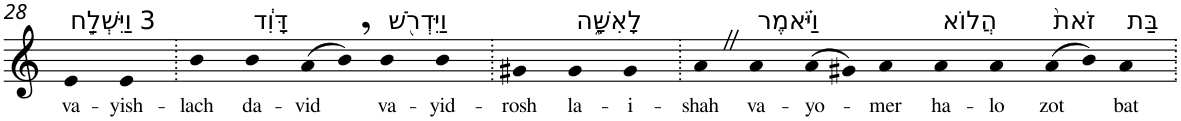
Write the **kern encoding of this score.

**kern	**text
*part1	*part1
*staff1	*staff1
*I"Piano	*
*I'Pno	*
!!LO:PB:g=z
*clefG2	*
*k[]	*
=28	=28
!LO:TX:a:t=3 וַיִּשְׁלַ֣ח	!
!	!LO:LY:b
4e	va-
!	!LO:LY:b
4e	-yish-
=29.	=29.
!	!LO:LY:b
4b	-lach
!LO:TX:a:t=דָּוִ֔ד	!
!	!LO:LY:b
4b	da-
!	!LO:LY:b
(>8a	-vid
8b,)	.
!LO:TX:a:t=וַיִּדְרֹ֖שׁ	!
!	!LO:LY:b
4b	va-
!	!LO:LY:b
4b	-yid-
=30.	=30.
!	!LO:LY:b
4g#X	-rosh
!LO:TX:a:t=לָאִשָּׁ֑ה	!
!	!LO:LY:b
4g#	la-
!	!LO:LY:b
4g#	-i-
=31.	=31.
!	!LO:LY:b
4aZ	-shah
!LO:TX:a:t=וַיֹּ֗אמֶר	!
!	!LO:LY:b
4a	va-
!	!LO:LY:b
(>8a	-yo-
8g#X)	.
!	!LO:LY:b
4a	-mer
!LO:TX:a:t=הֲלוֹא	!
!	!LO:LY:b
4a	ha-
!	!LO:LY:b
4a	-lo
!LO:TX:a:t=זֹאת֙	!
!	!LO:LY:b
(>8a	zot
8b)	.
!LO:TX:a:t=בַּת	!
!	!LO:LY:b
4a	bat
=.	=.
*-	*-
